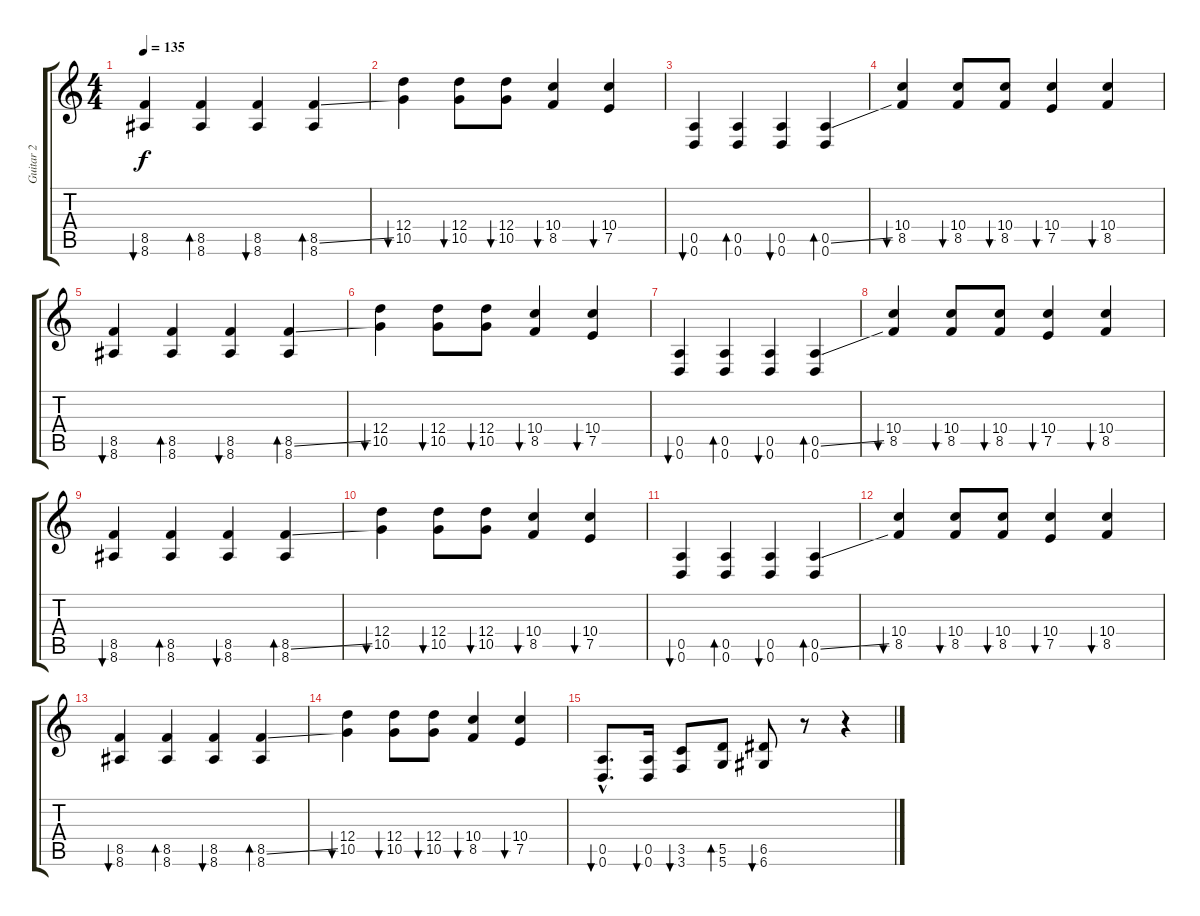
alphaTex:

\track ("Guitar 2" "Guitar 2") {instrument distortionguitar}
\staff {score tabs}
\tuning (E4 B3 G3 D3 A2 D2) {hide}
\ts (4 4)
\tempo 135
\clef g2
\ks c
(8.5 8.6).4{bu 60 dy f} (8.5 8.6).4{bd 60} (8.5 8.6).4{bu 60} (8.5{ss} 8.6).4{bd 60} |
(12.4 10.5).4{bu 60} (12.4 10.5).8{bu 60} (12.4 10.5).8{bu 60} (10.4 8.5).4{bu 60} (10.4 7.5).4{bu 60} |
(0.5 0.6).4{bu 60} (0.5 0.6).4{bd 60} (0.5 0.6).4{bu 60} (0.5{ss} 0.6).4{bd 60} |
(10.4 8.5).4{bu 60} (10.4 8.5).8{bu 60} (10.4 8.5).8{bu 60} (10.4 7.5).4{bu 60} (10.4 8.5).4{bu 60} |
(8.5 8.6).4{bu 60} (8.5 8.6).4{bd 60} (8.5 8.6).4{bu 60} (8.5{ss} 8.6).4{bd 60} |
(12.4 10.5).4{bu 60} (12.4 10.5).8{bu 60} (12.4 10.5).8{bu 60} (10.4 8.5).4{bu 60} (10.4 7.5).4{bu 60} |
(0.5 0.6).4{bu 60} (0.5 0.6).4{bd 60} (0.5 0.6).4{bu 60} (0.5{ss} 0.6).4{bd 60} |
(10.4 8.5).4{bu 60} (10.4 8.5).8{bu 60} (10.4 8.5).8{bu 60} (10.4 7.5).4{bu 60} (10.4 8.5).4{bu 60} |
(8.5 8.6).4{bu 60} (8.5 8.6).4{bd 60} (8.5 8.6).4{bu 60} (8.5{ss} 8.6).4{bd 60} |
(12.4 10.5).4{bu 60} (12.4 10.5).8{bu 60} (12.4 10.5).8{bu 60} (10.4 8.5).4{bu 60} (10.4 7.5).4{bu 60} |
(0.5 0.6).4{bu 60} (0.5 0.6).4{bd 60} (0.5 0.6).4{bu 60} (0.5{ss} 0.6).4{bd 60} |
(10.4 8.5).4{bu 60} (10.4 8.5).8{bu 60} (10.4 8.5).8{bu 60} (10.4 7.5).4{bu 60} (10.4 8.5).4{bu 60} |
(8.5 8.6).4{bu 60} (8.5 8.6).4{bd 60} (8.5 8.6).4{bu 60} (8.5{ss} 8.6).4{bd 60} |
(12.4 10.5).4{bu 60} (12.4 10.5).8{bu 60} (12.4 10.5).8{bu 60} (10.4 8.5).4{bu 60} (10.4 7.5).4{bu 60} |
(0.5{hac} 0.6{hac}).8{d bu 60} (0.5 0.6).16{bu 60} (3.5 3.6).8{bu 60} (5.5 5.6).8{bd 60} (6.5 6.6).8{bu 60} r.8 r.4
